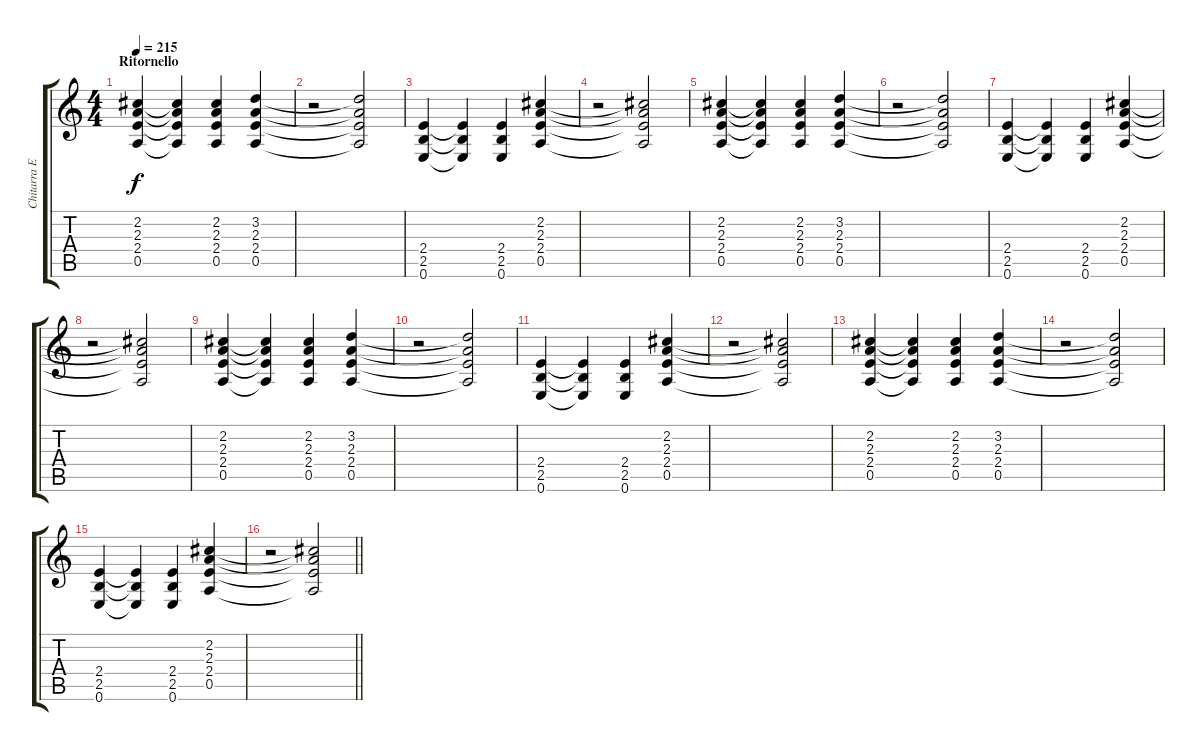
\track ("Chitarra Elettrica" "Chitarra E") {instrument distortionguitar bank 255}
\staff {score tabs}
\tuning (E4 B3 G3 D3 A2 E2) {hide}
\ts (4 4)
\section ("" "Ritornello")
\tempo 215
\clef g2
\ks c
(2.2 2.3 2.4 0.5).4{dy f instrument distortionguitar} (2.2{t} 2.3{t} 2.4{t} 0.5{t}).4 (2.2 2.3 2.4 0.5).4 (3.2 2.3 2.4 0.5).4 |
r.2 (3.2{t} 2.3{t} 2.4{t} 0.5{t}).2 |
(2.4 2.5 0.6).4 (2.4{t} 2.5{t} 0.6{t}).4 (2.4 2.5 0.6).4 (2.2 2.3 2.4 0.5).4 |
r.2 (2.2{t} 2.3{t} 2.4{t} 0.5{t}).2 |
(2.2 2.3 2.4 0.5).4 (2.2{t} 2.3{t} 2.4{t} 0.5{t}).4 (2.2 2.3 2.4 0.5).4 (3.2 2.3 2.4 0.5).4 |
r.2 (3.2{t} 2.3{t} 2.4{t} 0.5{t}).2 |
(2.4 2.5 0.6).4 (2.4{t} 2.5{t} 0.6{t}).4 (2.4 2.5 0.6).4 (2.2 2.3 2.4 0.5).4 |
r.2 (2.2{t} 2.3{t} 2.4{t} 0.5{t}).2 |
(2.2 2.3 2.4 0.5).4 (2.2{t} 2.3{t} 2.4{t} 0.5{t}).4 (2.2 2.3 2.4 0.5).4 (3.2 2.3 2.4 0.5).4 |
r.2 (3.2{t} 2.3{t} 2.4{t} 0.5{t}).2 |
(2.4 2.5 0.6).4 (2.4{t} 2.5{t} 0.6{t}).4 (2.4 2.5 0.6).4 (2.2 2.3 2.4 0.5).4 |
r.2 (2.2{t} 2.3{t} 2.4{t} 0.5{t}).2 |
(2.2 2.3 2.4 0.5).4 (2.2{t} 2.3{t} 2.4{t} 0.5{t}).4 (2.2 2.3 2.4 0.5).4 (3.2 2.3 2.4 0.5).4 |
r.2 (3.2{t} 2.3{t} 2.4{t} 0.5{t}).2 |
(2.4 2.5 0.6).4 (2.4{t} 2.5{t} 0.6{t}).4 (2.4 2.5 0.6).4 (2.2 2.3 2.4 0.5).4 |
\barLineRight lightlight
r.2 (2.2{t} 2.3{t} 2.4{t} 0.5{t}).2
